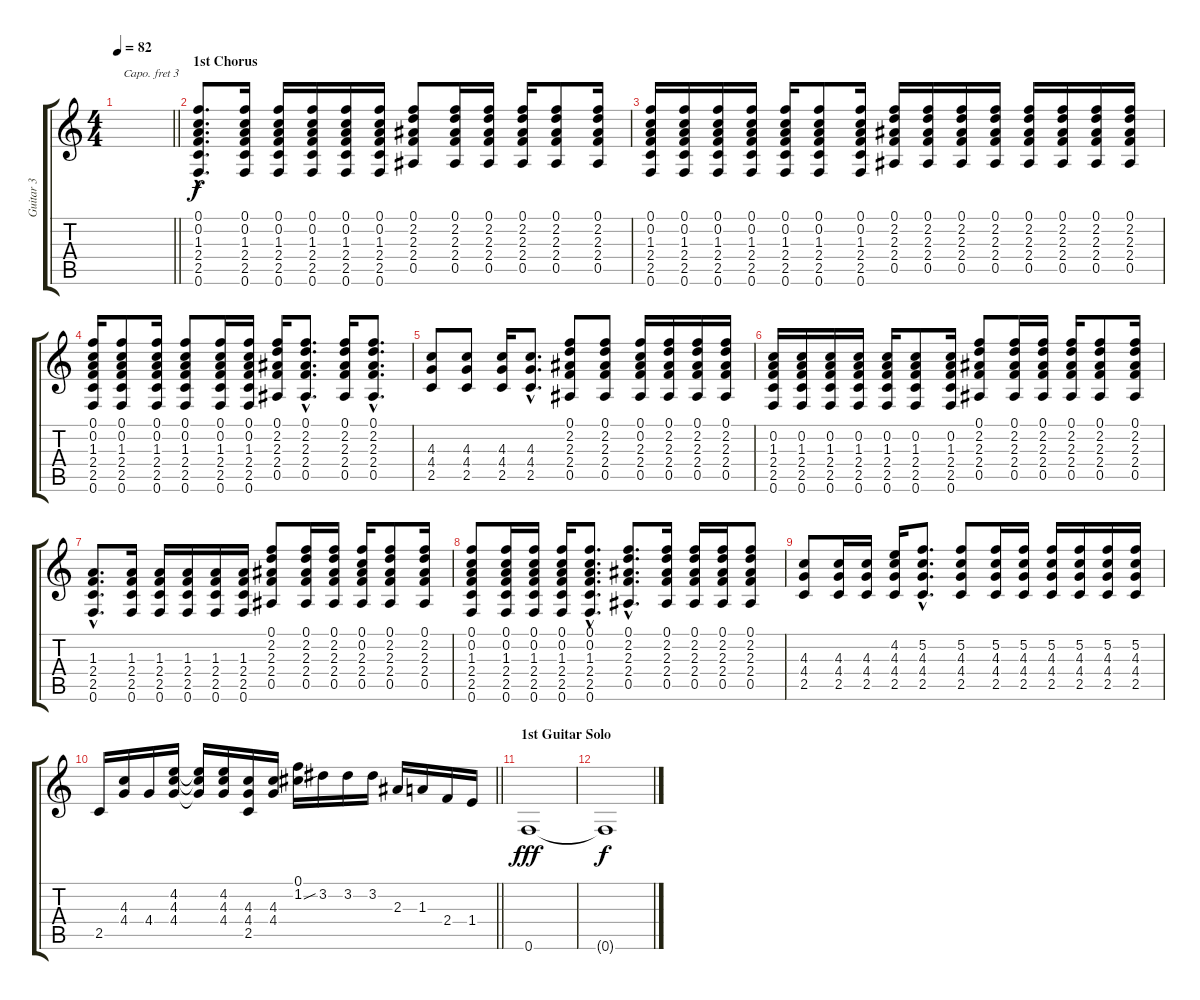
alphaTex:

\track ("Guitar 3" "Guitar 3") {instrument acousticguitarsteel}
\staff {score tabs}
\capo 3
\tuning (D4 A3 F3 C3 G2 D2) {hide}
\ts (4 4)
\tempo 82
\clef g2
\barLineRight lightlight
\ks c
|
\section ("" "1st Chorus")
(0.1{hac} 0.2{hac} 1.3{hac} 2.4{hac} 2.5{hac} 0.6{hac}).8{d} (0.1 0.2 1.3 2.4 2.5 0.6).16 (0.1 0.2 1.3 2.4 2.5 0.6).16 (0.1 0.2 1.3 2.4 2.5 0.6).16 (0.1 0.2 1.3 2.4 2.5 0.6).16 (0.1 0.2 1.3 2.4 2.5 0.6).16 (0.1 2.2 2.3 2.4 0.5).8 (0.1 2.2 2.3 2.4 0.5).16 (0.1 2.2 2.3 2.4 0.5).16 (0.1 2.2 2.3 2.4 0.5).16 (0.1 2.2 2.3 2.4 0.5).8 (0.1 2.2 2.3 2.4 0.5).16 |
(0.1 0.2 1.3 2.4 2.5 0.6).16 (0.1 0.2 1.3 2.4 2.5 0.6).16 (0.1 0.2 1.3 2.4 2.5 0.6).16 (0.1 0.2 1.3 2.4 2.5 0.6).16 (0.1 0.2 1.3 2.4 2.5 0.6).16 (0.1 0.2 1.3 2.4 2.5 0.6).8 (0.1 0.2 1.3 2.4 2.5 0.6).16 (0.1 2.2 2.3 2.4 0.5).16 (0.1 2.2 2.3 2.4 0.5).16 (0.1 2.2 2.3 2.4 0.5).16 (0.1 2.2 2.3 2.4 0.5).16 (0.1 2.2 2.3 2.4 0.5).16 (0.1 2.2 2.3 2.4 0.5).16 (0.1 2.2 2.3 2.4 0.5).16 (0.1 2.2 2.3 2.4 0.5).16 |
(0.1 0.2 1.3 2.4 2.5 0.6).16 (0.1 0.2 1.3 2.4 2.5 0.6).8 (0.1 0.2 1.3 2.4 2.5 0.6).16 (0.1 0.2 1.3 2.4 2.5 0.6).8 (0.1 0.2 1.3 2.4 2.5 0.6).16 (0.1 0.2 1.3 2.4 2.5 0.6).16 (0.1 2.2 2.3 2.4 0.5).16 (0.1{hac} 2.2{hac} 2.3{hac} 2.4{hac} 0.5{hac}).8{d} (0.1 2.2 2.3 2.4 0.5).16 (0.1{hac} 2.2{hac} 2.3{hac} 2.4{hac} 0.5{hac}).8{d} |
(4.3 4.4 2.5).8 (4.3 4.4 2.5).8 (4.3 4.4 2.5).16 (4.3{hac} 4.4{hac} 2.5{hac}).8{d} (0.1 2.2 2.3 2.4 0.5).8 (0.1 2.2 2.3 2.4 0.5).8 (0.1 0.2 2.3 2.4 0.5).16 (0.1 2.2 2.3 2.4 0.5).16 (0.1 2.2 2.3 2.4 0.5).16 (0.1 2.2 2.3 2.4 0.5).16 |
(0.2 1.3 2.4 2.5 0.6).16 (0.2 1.3 2.4 2.5 0.6).16 (0.2 1.3 2.4 2.5 0.6).16 (0.2 1.3 2.4 2.5 0.6).16 (0.2 1.3 2.4 2.5 0.6).16 (0.2 1.3 2.4 2.5 0.6).8 (0.2 1.3 2.4 2.5 0.6).16 (0.1 2.2 2.3 2.4 0.5).8 (0.1 2.2 2.3 2.4 0.5).16 (0.1 2.2 2.3 2.4 0.5).16 (0.1 2.2 2.3 2.4 0.5).16 (0.1 2.2 2.3 2.4 0.5).8 (0.1 2.2 2.3 2.4 0.5).16 |
(1.3{hac} 2.4{hac} 2.5{hac} 0.6{hac}).8{d} (1.3 2.4 2.5 0.6).16 (1.3 2.4 2.5 0.6).16 (1.3 2.4 2.5 0.6).16 (1.3 2.4 2.5 0.6).16 (1.3 2.4 2.5 0.6).16 (0.1 2.2 2.3 2.4 0.5).8 (0.1 2.2 2.3 2.4 0.5).16 (0.1 2.2 2.3 2.4 0.5).16 (0.1 0.2 2.3 2.4 0.5).16 (0.1 2.2 2.3 2.4 0.5).8 (0.1 2.2 2.3 2.4 0.5).16 |
(0.1 0.2 1.3 2.4 2.5 0.6).8 (0.1 0.2 1.3 2.4 2.5 0.6).16 (0.1 0.2 1.3 2.4 2.5 0.6).16 (0.1 0.2 1.3 2.4 2.5 0.6).16 (0.1{hac} 0.2{hac} 1.3{hac} 2.4{hac} 2.5{hac} 0.6{hac}).8{d} (0.1{hac} 2.2{hac} 2.3{hac} 2.4{hac} 0.5{hac}).8{d} (0.1 2.2 2.3 2.4 0.5).16 (0.1 2.2 2.3 2.4 0.5).16 (0.1 2.2 2.3 2.4 0.5).16 (0.1 2.2 2.3 2.4 0.5).8 |
(4.3 4.4 2.5).8 (4.3 4.4 2.5).16 (4.3 4.4 2.5).16 (4.2 4.3 4.4 2.5).16 (5.2{hac} 4.3{hac} 4.4{hac} 2.5{hac}).8{d} (5.2 4.3 4.4 2.5).8 (5.2 4.3 4.4 2.5).16 (5.2 4.3 4.4 2.5).16 (5.2 4.3 4.4 2.5).16 (5.2 4.3 4.4 2.5).16 (5.2 4.3 4.4 2.5).16 (5.2 4.3 4.4 2.5).16 |
\barLineRight lightlight
2.5.16 (4.3 4.4).16 4.4.16 (4.2 4.3 4.4).16 (4.2{t} 4.3{t} 4.4{t}).16 (4.2 4.3 4.4).16 (4.3 4.4 2.5).16 (4.3 4.4).16 (0.1 1.2{sou}).16 3.2.16 3.2.16 3.2.16 2.3.16 1.3.16 2.4.16 1.4.16 |
\section ("" "1st Guitar Solo")
0.6.1{dy fff} |
0.6{t}.1{dy f}
